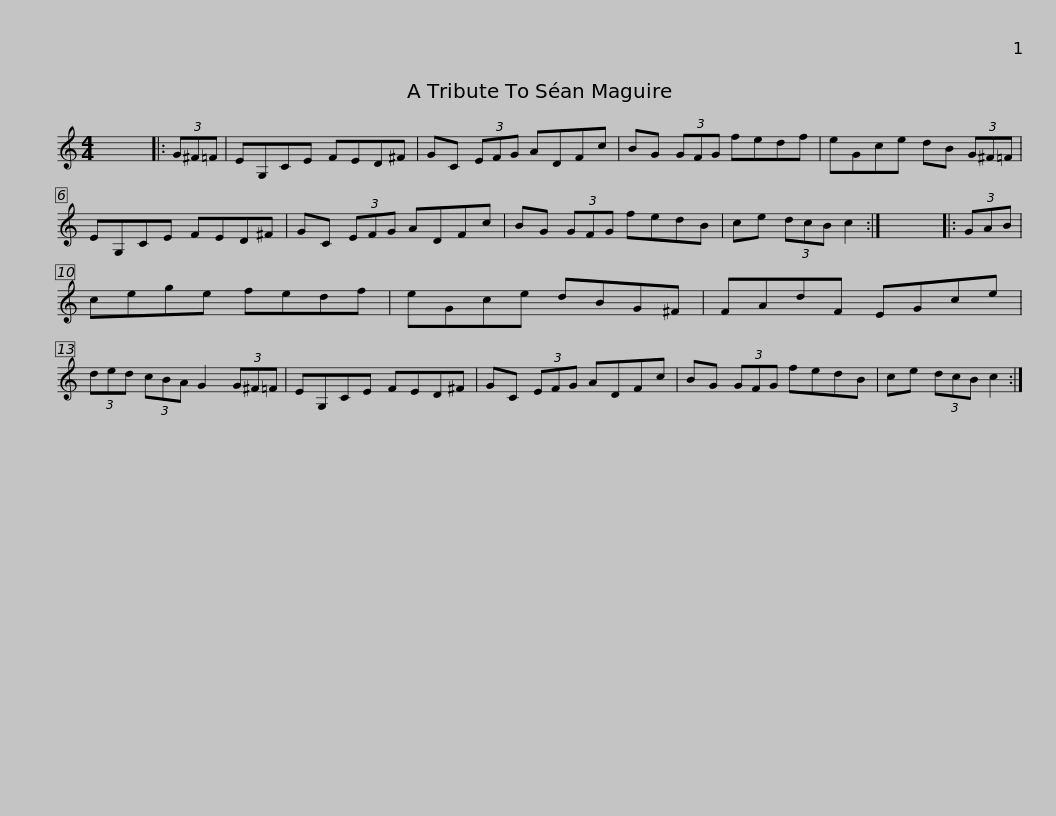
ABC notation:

X:1
L:1/8
M:4/4
I:linebreak $
K:C
V:1 treble
V:1
 x8 |: (3G^F=F | EG,CE FED^F | GC (3EFG ADFc | BG (3GFG fedf | %5
 eGce dB (3G^F=F |$ EG,CE FED^F | GC (3EFG ADFc | BG (3GFG fedB | ce (3dcB c2 :| %10
 x8 |: (3GAB |$ cege fedf | eGce dBG^F | FAdF EGce | %15
 (3ded (3cBA G2 (3G^F=F | EG,CE FED^F |$ GC (3EFG ADFc | BG (3GFG fedB | ce (3dcB c2 :| %20
